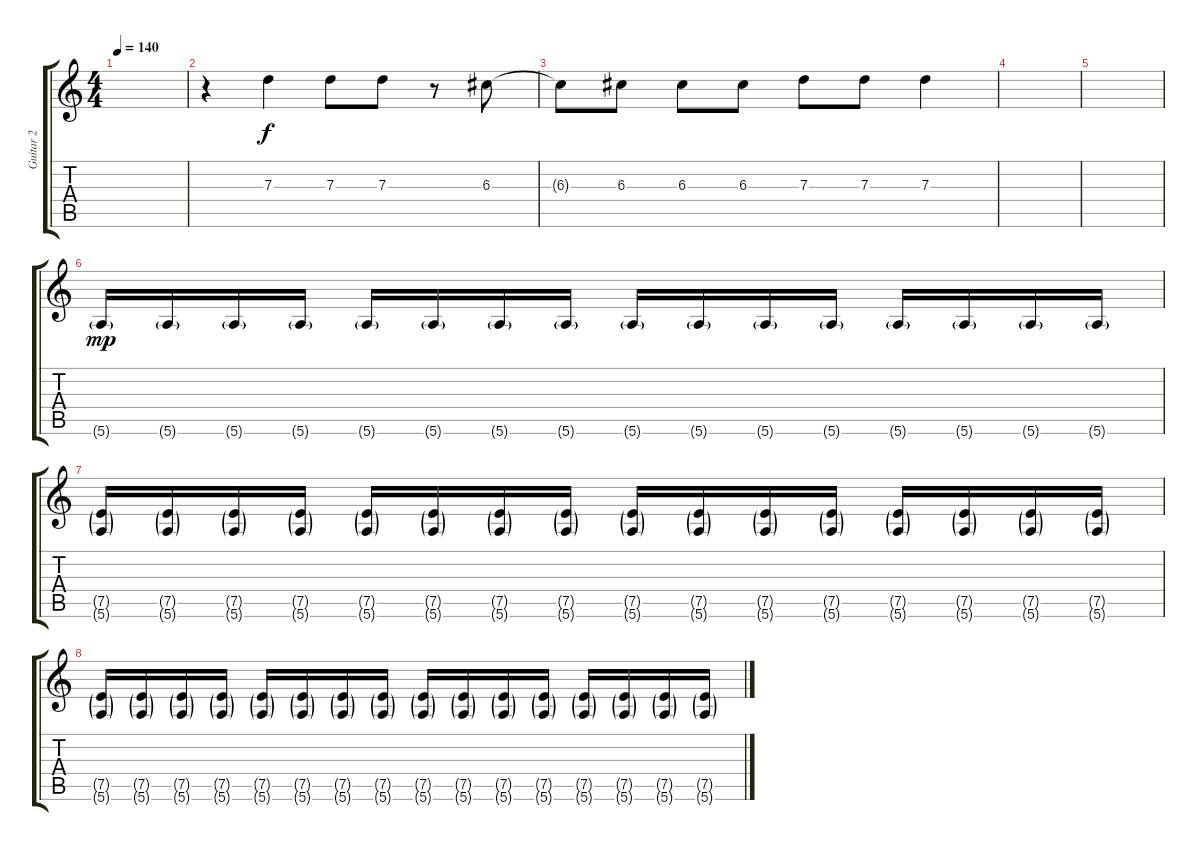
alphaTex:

\track ("Guitar 2" "Guitar 2") {instrument overdrivenguitar}
\staff {score tabs}
\tuning (E4 B3 G3 D3 A2 E2) {hide}
\ts (4 4)
\tempo 140
\clef g2
\ks c
|
r.4 7.3.4 7.3.8 7.3.8 r.8 6.3.8 |
6.3{t}.8 6.3.8 6.3.8 6.3.8 7.3.8 7.3.8 7.3.4 |
|
|
5.6{g}.16{dy mp} 5.6{g}.16 5.6{g}.16 5.6{g}.16 5.6{g}.16 5.6{g}.16 5.6{g}.16 5.6{g}.16 5.6{g}.16 5.6{g}.16 5.6{g}.16 5.6{g}.16 5.6{g}.16 5.6{g}.16 5.6{g}.16 5.6{g}.16 |
(7.5{g} 5.6{g}).16 (7.5{g} 5.6{g}).16 (7.5{g} 5.6{g}).16 (7.5{g} 5.6{g}).16 (7.5{g} 5.6{g}).16 (7.5{g} 5.6{g}).16 (7.5{g} 5.6{g}).16 (7.5{g} 5.6{g}).16 (7.5{g} 5.6{g}).16 (7.5{g} 5.6{g}).16 (7.5{g} 5.6{g}).16 (7.5{g} 5.6{g}).16 (7.5{g} 5.6{g}).16 (7.5{g} 5.6{g}).16 (7.5{g} 5.6{g}).16 (7.5{g} 5.6{g}).16 |
(7.5{g} 5.6{g}).16 (7.5{g} 5.6{g}).16 (7.5{g} 5.6{g}).16 (7.5{g} 5.6{g}).16 (7.5{g} 5.6{g}).16 (7.5{g} 5.6{g}).16 (7.5{g} 5.6{g}).16 (7.5{g} 5.6{g}).16 (7.5{g} 5.6{g}).16 (7.5{g} 5.6{g}).16 (7.5{g} 5.6{g}).16 (7.5{g} 5.6{g}).16 (7.5{g} 5.6{g}).16 (7.5{g} 5.6{g}).16 (7.5{g} 5.6{g}).16 (7.5{g} 5.6{g}).16
